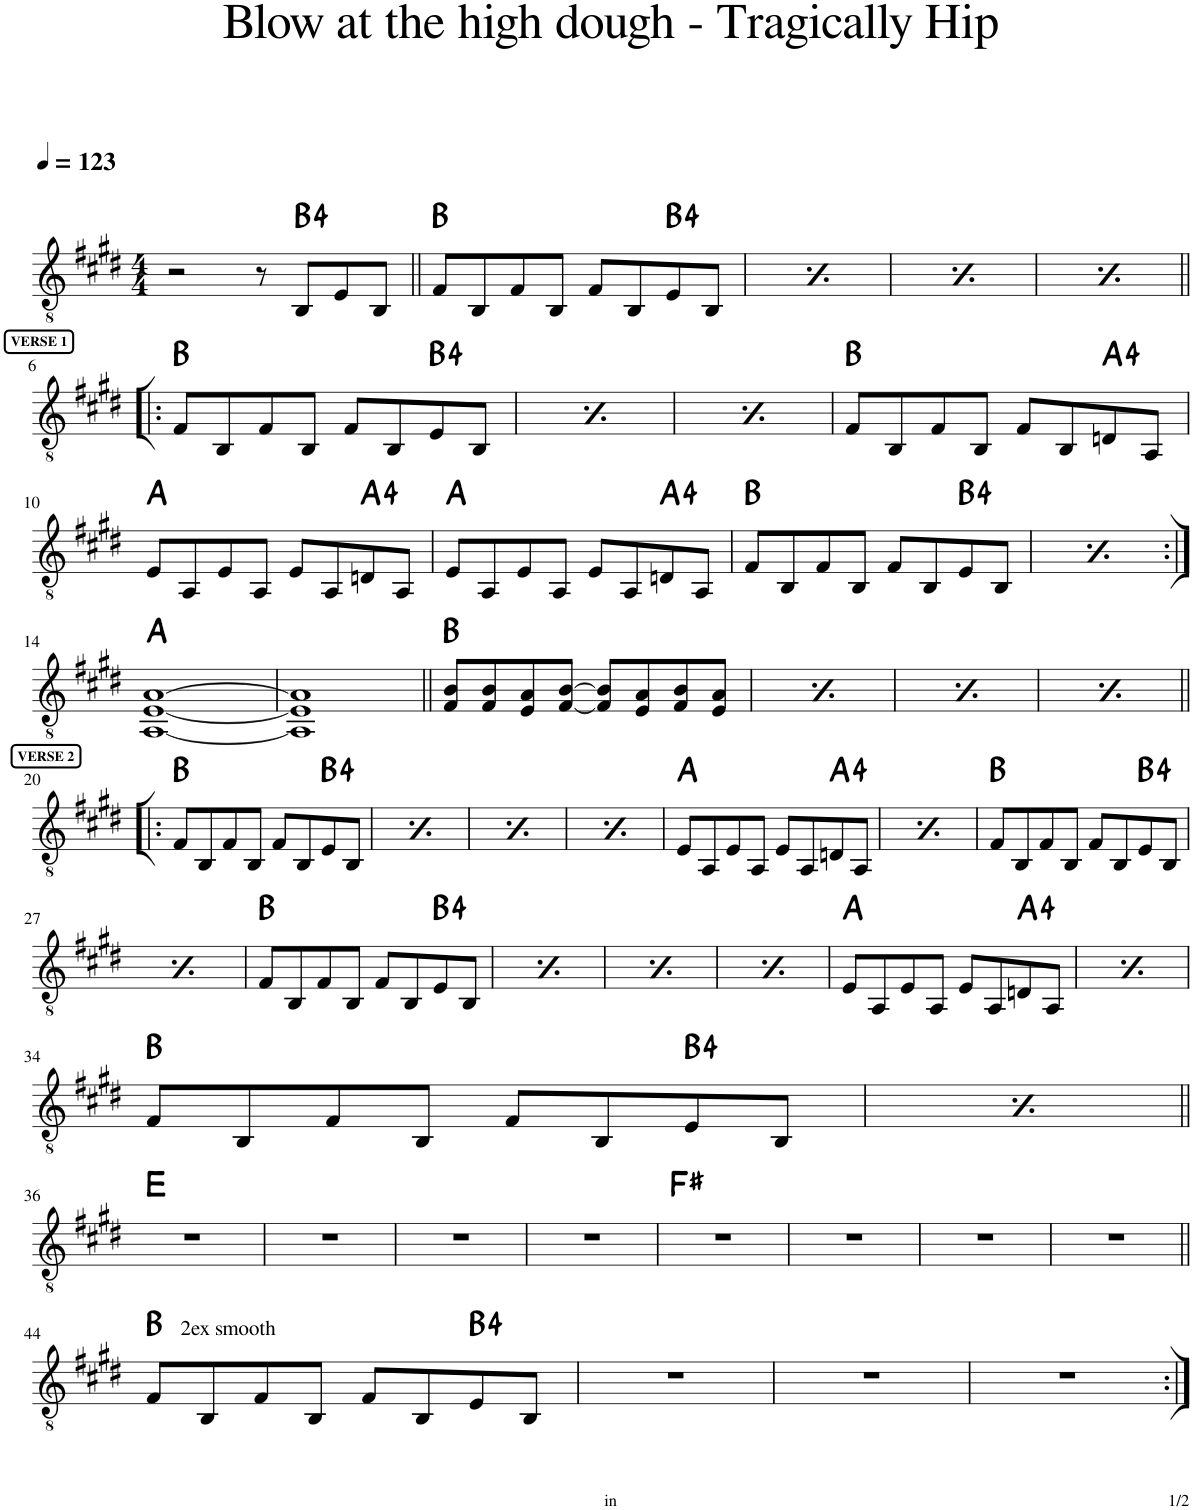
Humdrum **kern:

**kern	**harte
*part1	*part1
*staff1	*
*I"Classical Guitar	*
*clefGv2	*
*k[f#c#g#d#]	*
*M4/4	*
*MM123	*
=1	=1
2r	.
8r	.
8BB/L	B:maj(4)
8E/	.
8BB/J	.
=2||	=2||
8F#/L	B:maj
8BB/	.
8F#/	.
8BB/J	.
8F#/L	.
8BB/	.
8E/	B:maj(4)
8BB/J	.
=3	=3
8F#/L	B:maj
8BB/	.
8F#/	.
8BB/J	.
8F#/L	.
8BB/	.
8E/	B:maj(4)
8BB/J	.
=4	=4
8F#/L	B:maj
8BB/	.
8F#/	.
8BB/J	.
8F#/L	.
8BB/	.
8E/	B:maj(4)
8BB/J	.
=5	=5
8F#/L	B:maj
8BB/	.
8F#/	.
8BB/J	.
8F#/L	.
8BB/	.
8E/	B:maj(4)
8BB/J	.
!!LO:LB:g=z
!!LO:REH:place=s1:a:B:cj:fs=11:t=VERSE 1
=6!|:	=6!|:
8F#/L	B:maj
8BB/	.
8F#/	.
8BB/J	.
8F#/L	.
8BB/	.
8E/	B:maj(4)
8BB/J	.
!!LO:REH:place=s1:a:B:cj:fs=11:t=VERSE 1
=7	=7
8F#/L	B:maj
8BB/	.
8F#/	.
8BB/J	.
8F#/L	.
8BB/	.
8E/	B:maj(4)
8BB/J	.
!!LO:REH:place=s1:a:B:cj:fs=11:t=VERSE 1
=8	=8
8F#/L	B:maj
8BB/	.
8F#/	.
8BB/J	.
8F#/L	.
8BB/	.
8E/	B:maj(4)
8BB/J	.
=9	=9
8F#/L	B:maj
8BB/	.
8F#/	.
8BB/J	.
8F#/L	.
8BB/	.
8Dn/	A:maj(4)
8AA/J	.
!!LO:LB:g=z
=10	=10
8E/L	A:maj
8AA/	.
8E/	.
8AA/J	.
8E/L	.
8AA/	.
8Dn/	A:maj(4)
8AA/J	.
=11	=11
8E/L	A:maj
8AA/	.
8E/	.
8AA/J	.
8E/L	.
8AA/	.
8Dn/	A:maj(4)
8AA/J	.
=12	=12
8F#/L	B:maj
8BB/	.
8F#/	.
8BB/J	.
8F#/L	.
8BB/	.
8E/	B:maj(4)
8BB/J	.
=13	=13
8F#/L	B:maj
8BB/	.
8F#/	.
8BB/J	.
8F#/L	.
8BB/	.
8E/	B:maj(4)
8BB/J	.
!!LO:LB:g=z
=14:|!	=14:|!
[1AA [1E [1A	A:maj
=15	=15
1AA] 1E] 1A]	.
=16||	=16||
8F#/ 8B/L	B:maj
8F#/ 8B/	.
8E/ 8A/	.
[8F#/ [8B/J	.
8F#/] 8B/]L	.
8E/ 8A/	.
8F#/ 8B/	.
8E/ 8A/J	.
=17	=17
8F#/ 8B/L	B:maj
8F#/ 8B/	.
8E/ 8A/	.
[8F#/ [8B/J	.
8F#/] 8B/]L	.
8E/ 8A/	.
8F#/ 8B/	.
8E/ 8A/J	.
=18	=18
8F#/ 8B/L	B:maj
8F#/ 8B/	.
8E/ 8A/	.
[8F#/ [8B/J	.
8F#/] 8B/]L	.
8E/ 8A/	.
8F#/ 8B/	.
8E/ 8A/J	.
=19	=19
8F#/ 8B/L	B:maj
8F#/ 8B/	.
8E/ 8A/	.
[8F#/ [8B/J	.
8F#/] 8B/]L	.
8E/ 8A/	.
8F#/ 8B/	.
8E/ 8A/J	.
!!LO:LB:g=z
!!LO:REH:place=s1:a:B:cj:fs=11:t=VERSE 2
=20!|:	=20!|:
8F#/L	B:maj
8BB/	.
8F#/	.
8BB/J	.
8F#/L	.
8BB/	.
8E/	B:maj(4)
8BB/J	.
!!LO:REH:place=s1:a:B:cj:fs=11:t=VERSE 2
=21	=21
8F#/L	B:maj
8BB/	.
8F#/	.
8BB/J	.
8F#/L	.
8BB/	.
8E/	B:maj(4)
8BB/J	.
!!LO:REH:place=s1:a:B:cj:fs=11:t=VERSE 2
=22	=22
8F#/L	B:maj
8BB/	.
8F#/	.
8BB/J	.
8F#/L	.
8BB/	.
8E/	B:maj(4)
8BB/J	.
!!LO:REH:place=s1:a:B:cj:fs=11:t=VERSE 2
=23	=23
8F#/L	B:maj
8BB/	.
8F#/	.
8BB/J	.
8F#/L	.
8BB/	.
8E/	B:maj(4)
8BB/J	.
=24	=24
8E/L	A:maj
8AA/	.
8E/	.
8AA/J	.
8E/L	.
8AA/	.
8Dn/	A:maj(4)
8AA/J	.
=25	=25
8E/L	A:maj
8AA/	.
8E/	.
8AA/J	.
8E/L	.
8AA/	.
8Dn/	A:maj(4)
8AA/J	.
=26	=26
8F#/L	B:maj
8BB/	.
8F#/	.
8BB/J	.
8F#/L	.
8BB/	.
8E/	B:maj(4)
8BB/J	.
!!LO:LB:g=z
=27	=27
8F#/L	B:maj
8BB/	.
8F#/	.
8BB/J	.
8F#/L	.
8BB/	.
8E/	B:maj(4)
8BB/J	.
=28	=28
8F#/L	B:maj
8BB/	.
8F#/	.
8BB/J	.
8F#/L	.
8BB/	.
8E/	B:maj(4)
8BB/J	.
=29	=29
8F#/L	B:maj
8BB/	.
8F#/	.
8BB/J	.
8F#/L	.
8BB/	.
8E/	B:maj(4)
8BB/J	.
=30	=30
8F#/L	B:maj
8BB/	.
8F#/	.
8BB/J	.
8F#/L	.
8BB/	.
8E/	B:maj(4)
8BB/J	.
=31	=31
8F#/L	B:maj
8BB/	.
8F#/	.
8BB/J	.
8F#/L	.
8BB/	.
8E/	B:maj(4)
8BB/J	.
=32	=32
8E/L	A:maj
8AA/	.
8E/	.
8AA/J	.
8E/L	.
8AA/	.
8Dn/	A:maj(4)
8AA/J	.
=33	=33
8E/L	A:maj
8AA/	.
8E/	.
8AA/J	.
8E/L	.
8AA/	.
8Dn/	A:maj(4)
8AA/J	.
!!LO:LB:g=z
=34	=34
8F#/L	B:maj
8BB/	.
8F#/	.
8BB/J	.
8F#/L	.
8BB/	.
8E/	B:maj(4)
8BB/J	.
=35	=35
8F#/L	B:maj
8BB/	.
8F#/	.
8BB/J	.
8F#/L	.
8BB/	.
8E/	B:maj(4)
8BB/J	.
!!LO:LB:g=z
=36||	=36||
1r	E:maj
=37	=37
1r	.
=38	=38
1r	.
=39	=39
1r	.
=40	=40
1r	F#:maj
=41	=41
1r	.
=42	=42
1r	.
=43	=43
1r	.
!!LO:LB:g=z
=44||	=44||
!LO:TX:a:t=2ex smooth	!
8F#/L	B:maj
8BB/	.
8F#/	.
8BB/J	.
8F#/L	.
8BB/	.
8E/	B:maj(4)
8BB/J	.
=45	=45
1r	.
=46	=46
1r	.
=47	=47
1r	.
=:|!	=:|!
*-	*-
